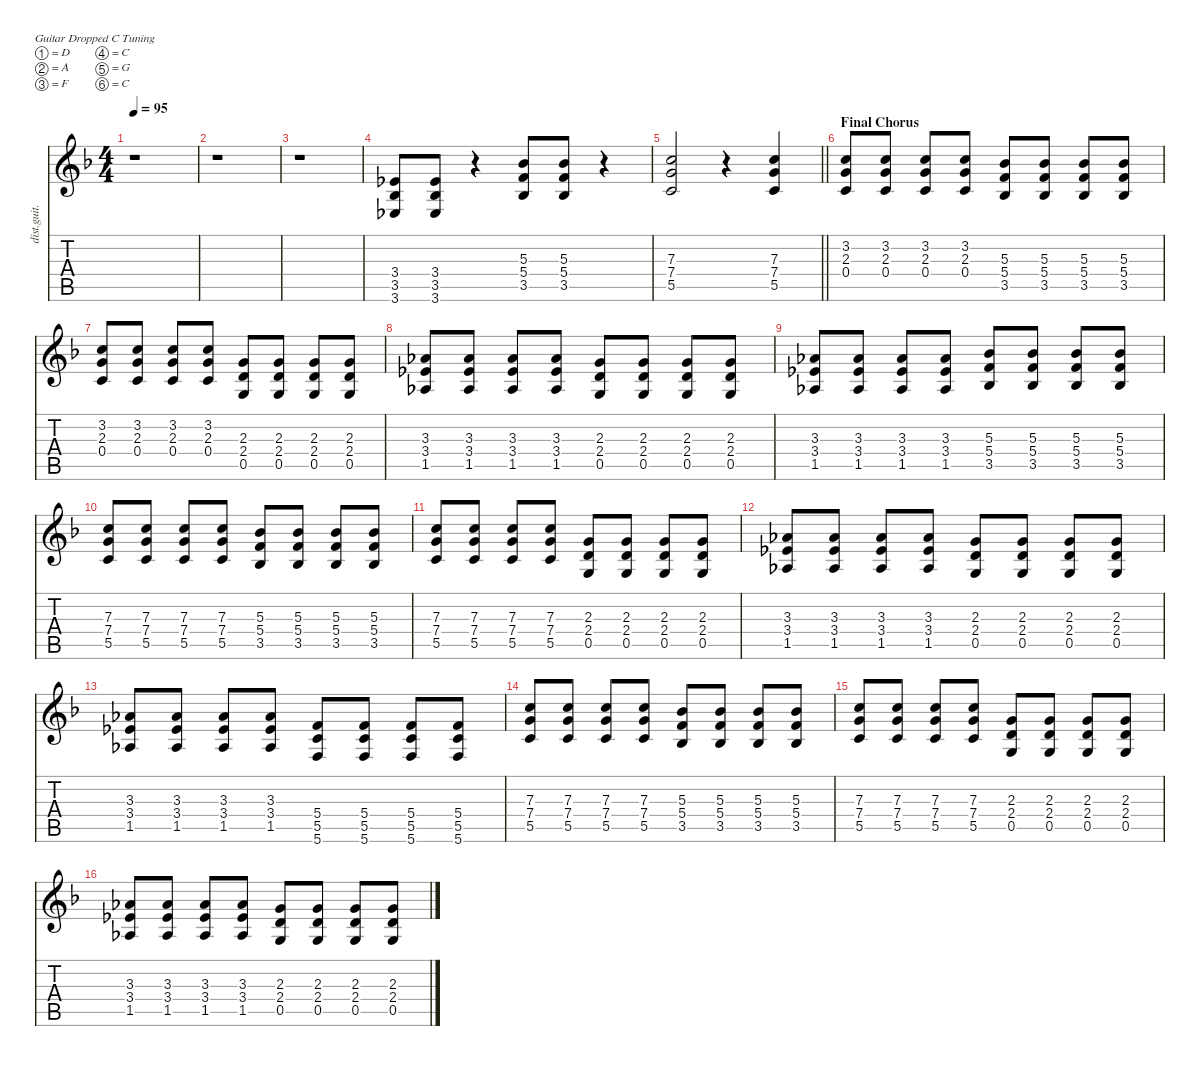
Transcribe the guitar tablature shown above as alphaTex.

\defaultSystemsLayout 4
\hideDynamics
\bracketExtendMode nobrackets
\otherSystemsTrackNameOrientation horizontal
\track ("Emppu(Disto)" "dist.guit.") {instrument distortionguitar}
\staff {score tabs}
\tuning (D4 A3 F3 C3 G2 C2)
\ts (4 4)
\tempo 95
\clef g2
\ks f
r.1{dy f} |
r.1 |
r.1 |
(3.4 3.5 3.6).8 (3.4 3.5 3.6).8 r.4 (5.3 5.4 3.5).8 (5.3 5.4 3.5).8 r.4 |
\barLineRight lightlight
(7.3 7.4 5.5).2 r.4 (7.3 7.4 5.5).4 |
\section ("" "Final Chorus")
(3.2 2.3 0.4).8 (3.2 2.3 0.4).8 (3.2 2.3 0.4).8 (3.2 2.3 0.4).8 (5.3 5.4 3.5).8 (5.3 5.4 3.5).8 (5.3 5.4 3.5).8 (5.3 5.4 3.5).8 |
(3.2 2.3 0.4).8 (3.2 2.3 0.4).8 (3.2 2.3 0.4).8 (3.2 2.3 0.4).8 (2.3 2.4 0.5).8 (2.3 2.4 0.5).8 (2.3 2.4 0.5).8 (2.3 2.4 0.5).8 |
(3.3 3.4 1.5).8 (3.3 3.4 1.5).8 (3.3 3.4 1.5).8 (3.3 3.4 1.5).8 (2.3 2.4 0.5).8 (2.3 2.4 0.5).8 (2.3 2.4 0.5).8 (2.3 2.4 0.5).8 |
(3.3 3.4 1.5).8 (3.3 3.4 1.5).8 (3.3 3.4 1.5).8 (3.3 3.4 1.5).8 (5.3 5.4 3.5).8 (5.3 5.4 3.5).8 (5.3 5.4 3.5).8 (5.3 5.4 3.5).8 |
(7.3 7.4 5.5).8 (7.3 7.4 5.5).8 (7.3 7.4 5.5).8 (7.3 7.4 5.5).8 (5.3 5.4 3.5).8 (5.3 5.4 3.5).8 (5.3 5.4 3.5).8 (5.3 5.4 3.5).8 |
(7.3 7.4 5.5).8 (7.3 7.4 5.5).8 (7.3 7.4 5.5).8 (7.3 7.4 5.5).8 (2.3 2.4 0.5).8 (2.3 2.4 0.5).8 (2.3 2.4 0.5).8 (2.3 2.4 0.5).8 |
(3.3 3.4 1.5).8 (3.3 3.4 1.5).8 (3.3 3.4 1.5).8 (3.3 3.4 1.5).8 (2.3 2.4 0.5).8 (2.3 2.4 0.5).8 (2.3 2.4 0.5).8 (2.3 2.4 0.5).8 |
(3.3 3.4 1.5).8 (3.3 3.4 1.5).8 (3.3 3.4 1.5).8 (3.3 3.4 1.5).8 (5.4 5.5 5.6).8 (5.4 5.5 5.6).8 (5.4 5.5 5.6).8 (5.4 5.5 5.6).8 |
(7.3 7.4 5.5).8 (7.3 7.4 5.5).8 (7.3 7.4 5.5).8 (7.3 7.4 5.5).8 (5.3 5.4 3.5).8 (5.3 5.4 3.5).8 (5.3 5.4 3.5).8 (5.3 5.4 3.5).8 |
(7.3 7.4 5.5).8 (7.3 7.4 5.5).8 (7.3 7.4 5.5).8 (7.3 7.4 5.5).8 (2.3 2.4 0.5).8 (2.3 2.4 0.5).8 (2.3 2.4 0.5).8 (2.3 2.4 0.5).8 |
(3.3 3.4 1.5).8 (3.3 3.4 1.5).8 (3.3 3.4 1.5).8 (3.3 3.4 1.5).8 (2.3 2.4 0.5).8 (2.3 2.4 0.5).8 (2.3 2.4 0.5).8 (2.3 2.4 0.5).8
